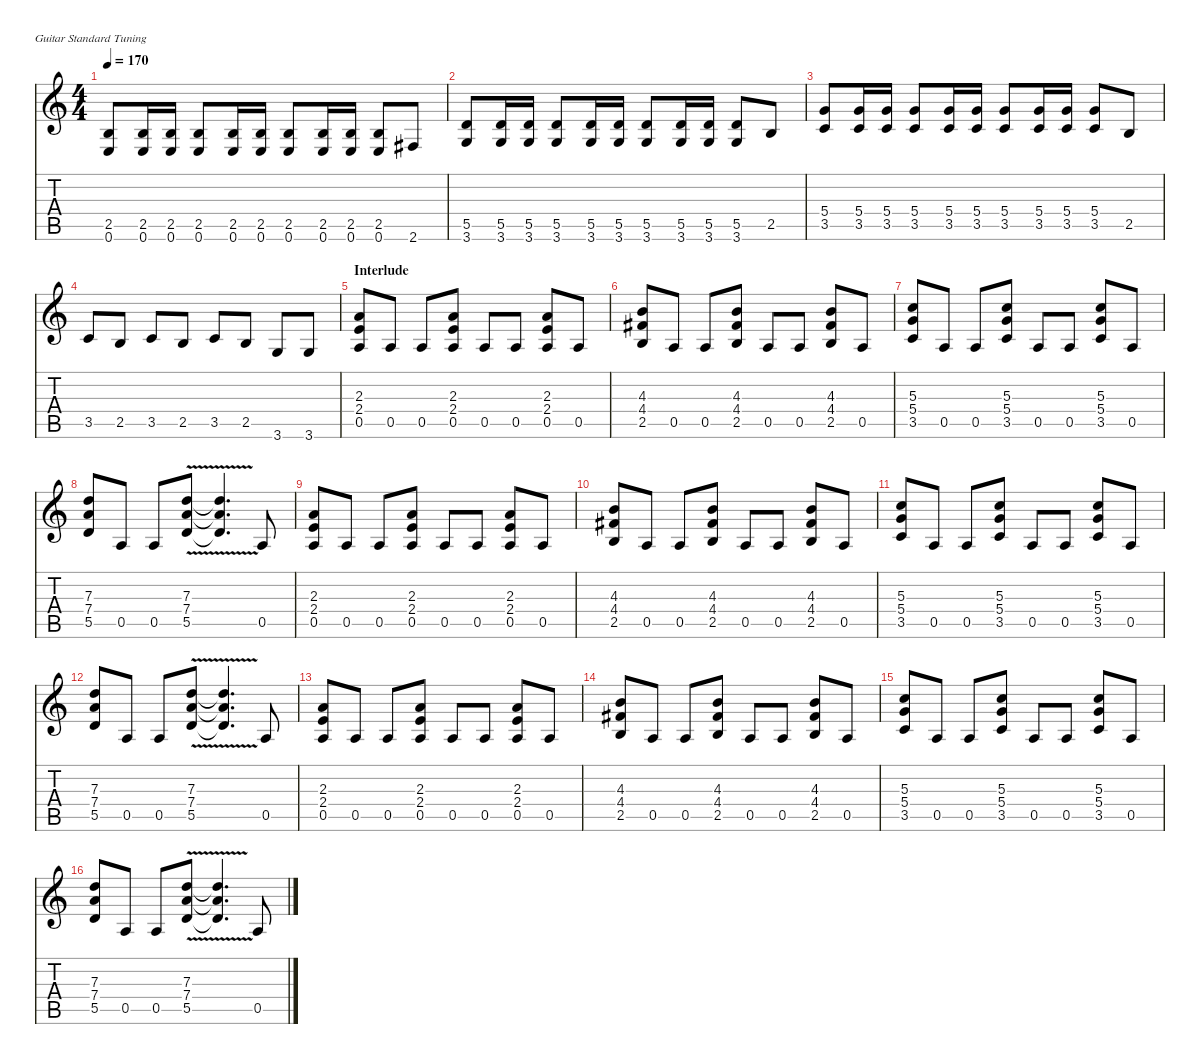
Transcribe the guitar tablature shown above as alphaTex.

\defaultSystemsLayout 4
\hideDynamics
\bracketExtendMode nobrackets
\singleTrackTrackNamePolicy hidden
\multiTrackTrackNamePolicy hidden
\otherSystemsTrackNameOrientation horizontal
\track ("Adrian" "dist.guit.") {instrument distortionguitar}
\staff {score tabs}
\tuning (E4 B3 G3 D3 A2 E2)
\ts (4 4)
\tempo 170
\clef g2
\ks c
(2.5 0.6).8{dy f beam Up} (2.5 0.6).16{beam Up} (2.5 0.6).16{beam Up} (2.5 0.6).8{beam Up} (2.5 0.6).16{beam Up} (2.5 0.6).16{beam Up} (2.5 0.6).8{beam Up} (2.5 0.6).16{beam Up} (2.5 0.6).16{beam Up} (2.5 0.6).8{beam Up} 2.6{acc #}.8{beam Up} |
(5.5 3.6).8{beam Up} (5.5 3.6).16{beam Up} (5.5 3.6).16{beam Up} (5.5 3.6).8{beam Up} (5.5 3.6).16{beam Up} (5.5 3.6).16{beam Up} (5.5 3.6).8{beam Up} (5.5 3.6).16{beam Up} (5.5 3.6).16{beam Up} (5.5 3.6).8{beam Up} 2.5.8{beam Up} |
(5.4 3.5).8{beam Up} (5.4 3.5).16{beam Up} (5.4 3.5).16{beam Up} (5.4 3.5).8{beam Up} (5.4 3.5).16{beam Up} (5.4 3.5).16{beam Up} (5.4 3.5).8{beam Up} (5.4 3.5).16{beam Up} (5.4 3.5).16{beam Up} (5.4 3.5).8{beam Up} 2.5.8{beam Up} |
3.5.8{beam Up} 2.5.8{beam Up} 3.5.8{beam Up} 2.5.8{beam Up} 3.5.8{beam Up} 2.5.8{beam Up} 3.6.8{beam Up} 3.6.8{beam Up} |
\section ("" "Interlude")
(2.3 2.4 0.5).8{beam Up} 0.5.8{beam Up} 0.5.8{beam Up} (2.3 2.4 0.5).8{beam Up} 0.5.8{beam Up} 0.5.8{beam Up} (2.3 2.4 0.5).8{beam Up} 0.5.8{beam Up} |
(4.3 4.4{acc #} 2.5).8{beam Up} 0.5.8{beam Up} 0.5.8{beam Up} (4.3 4.4{acc #} 2.5).8{beam Up} 0.5.8{beam Up} 0.5.8{beam Up} (4.3 4.4{acc #} 2.5).8{beam Up} 0.5.8{beam Up} |
(5.3 5.4 3.5).8{beam Up} 0.5.8{beam Up} 0.5.8{beam Up} (5.3 5.4 3.5).8{beam Up} 0.5.8{beam Up} 0.5.8{beam Up} (5.3 5.4 3.5).8{beam Up} 0.5.8{beam Up} |
(7.3 7.4 5.5).8{beam Up} 0.5.8{beam Up} 0.5.8{beam Up} (7.3{v} 7.4 5.5).8{beam Up} (7.3{v t} 7.4{t} 5.5{t}).4{d beam Up} 0.5.8{beam Up} |
(2.3 2.4 0.5).8{beam Up} 0.5.8{beam Up} 0.5.8{beam Up} (2.3 2.4 0.5).8{beam Up} 0.5.8{beam Up} 0.5.8{beam Up} (2.3 2.4 0.5).8{beam Up} 0.5.8{beam Up} |
(4.3 4.4{acc #} 2.5).8{beam Up} 0.5.8{beam Up} 0.5.8{beam Up} (4.3 4.4{acc #} 2.5).8{beam Up} 0.5.8{beam Up} 0.5.8{beam Up} (4.3 4.4{acc #} 2.5).8{beam Up} 0.5.8{beam Up} |
(5.3 5.4 3.5).8{beam Up} 0.5.8{beam Up} 0.5.8{beam Up} (5.3 5.4 3.5).8{beam Up} 0.5.8{beam Up} 0.5.8{beam Up} (5.3 5.4 3.5).8{beam Up} 0.5.8{beam Up} |
(7.3 7.4 5.5).8{beam Up} 0.5.8{beam Up} 0.5.8{beam Up} (7.3{v} 7.4 5.5).8{beam Up} (7.3{v t} 7.4{t} 5.5{t}).4{d beam Up} 0.5.8{beam Up} |
(2.3 2.4 0.5).8{beam Up} 0.5.8{beam Up} 0.5.8{beam Up} (2.3 2.4 0.5).8{beam Up} 0.5.8{beam Up} 0.5.8{beam Up} (2.3 2.4 0.5).8{beam Up} 0.5.8{beam Up} |
(4.3 4.4{acc #} 2.5).8{beam Up} 0.5.8{beam Up} 0.5.8{beam Up} (4.3 4.4{acc #} 2.5).8{beam Up} 0.5.8{beam Up} 0.5.8{beam Up} (4.3 4.4{acc #} 2.5).8{beam Up} 0.5.8{beam Up} |
(5.3 5.4 3.5).8{beam Up} 0.5.8{beam Up} 0.5.8{beam Up} (5.3 5.4 3.5).8{beam Up} 0.5.8{beam Up} 0.5.8{beam Up} (5.3 5.4 3.5).8{beam Up} 0.5.8{beam Up} |
(7.3 7.4 5.5).8{beam Up} 0.5.8{beam Up} 0.5.8{beam Up} (7.3{v} 7.4 5.5).8{beam Up} (7.3{v t} 7.4{t} 5.5{t}).4{d beam Up} 0.5.8{beam Up}
